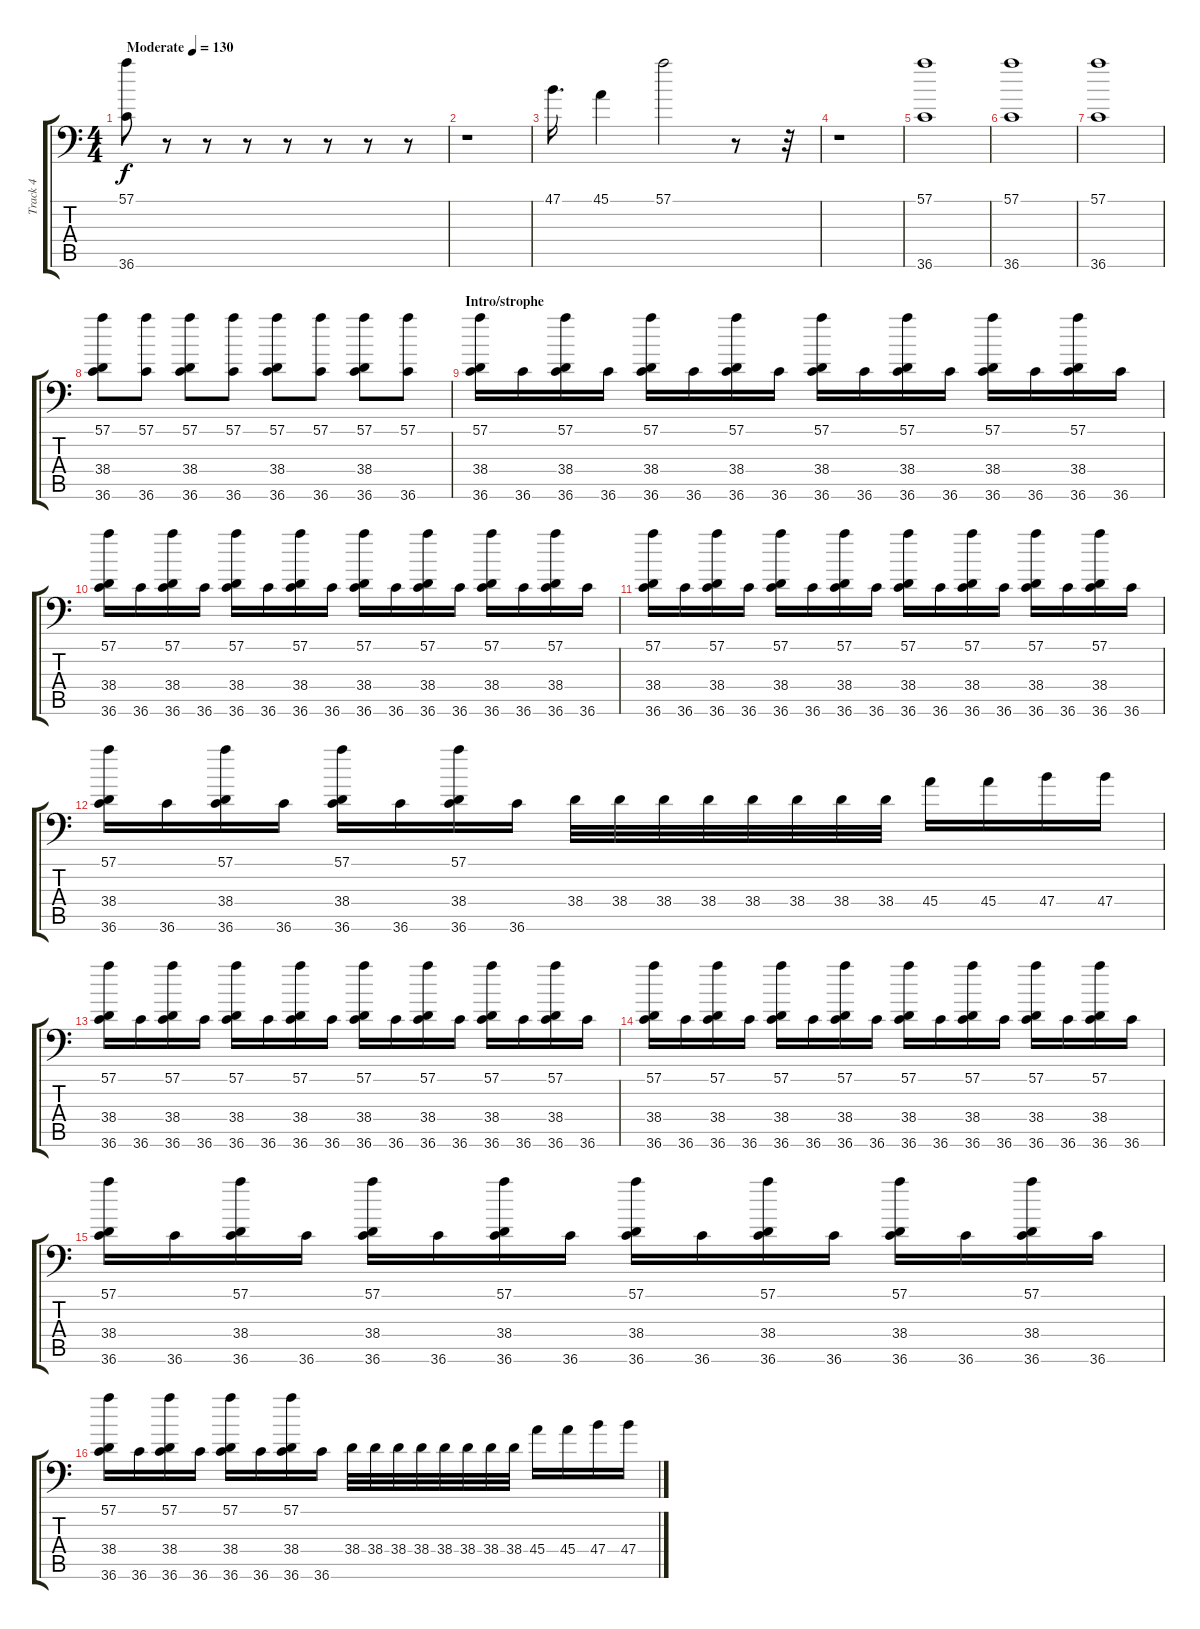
\track ("Track 4" "Track 4") {instrument acousticgrandpiano}
\staff {score tabs}
\tuning (C-1 C-1 C-1 C-1 C-1 C-1) {hide}
\ts (4 4)
\tempo (130 "Moderate")
\clef f4
\ks c
(57.1 36.6).8{dy f instrument acousticgrandpiano} r.8 r.8 r.8 r.8 r.8 r.8 r.8 |
r.1 |
47.1.16{d} 45.1.4 57.1.2 r.8 r.32 |
r.1 |
(57.1 36.6).1 |
(57.1 36.6).1 |
(57.1 36.6).1 |
(57.1 38.4 36.6).8 (57.1 36.6).8 (57.1 38.4 36.6).8 (57.1 36.6).8 (57.1 38.4 36.6).8 (57.1 36.6).8 (57.1 38.4 36.6).8 (57.1 36.6).8 |
\section ("" "Intro/strophe")
(57.1 38.4 36.6).16 36.6.16 (57.1 38.4 36.6).16 36.6.16 (57.1 38.4 36.6).16 36.6.16 (57.1 38.4 36.6).16 36.6.16 (57.1 38.4 36.6).16 36.6.16 (57.1 38.4 36.6).16 36.6.16 (57.1 38.4 36.6).16 36.6.16 (57.1 38.4 36.6).16 36.6.16 |
(57.1 38.4 36.6).16 36.6.16 (57.1 38.4 36.6).16 36.6.16 (57.1 38.4 36.6).16 36.6.16 (57.1 38.4 36.6).16 36.6.16 (57.1 38.4 36.6).16 36.6.16 (57.1 38.4 36.6).16 36.6.16 (57.1 38.4 36.6).16 36.6.16 (57.1 38.4 36.6).16 36.6.16 |
(57.1 38.4 36.6).16 36.6.16 (57.1 38.4 36.6).16 36.6.16 (57.1 38.4 36.6).16 36.6.16 (57.1 38.4 36.6).16 36.6.16 (57.1 38.4 36.6).16 36.6.16 (57.1 38.4 36.6).16 36.6.16 (57.1 38.4 36.6).16 36.6.16 (57.1 38.4 36.6).16 36.6.16 |
(57.1 38.4 36.6).16 36.6.16 (57.1 38.4 36.6).16 36.6.16 (57.1 38.4 36.6).16 36.6.16 (57.1 38.4 36.6).16 36.6.16 38.4.32 38.4.32 38.4.32 38.4.32 38.4.32 38.4.32 38.4.32 38.4.32 45.4.16 45.4.16 47.4.16 47.4.16 |
(57.1 38.4 36.6).16 36.6.16 (57.1 38.4 36.6).16 36.6.16 (57.1 38.4 36.6).16 36.6.16 (57.1 38.4 36.6).16 36.6.16 (57.1 38.4 36.6).16 36.6.16 (57.1 38.4 36.6).16 36.6.16 (57.1 38.4 36.6).16 36.6.16 (57.1 38.4 36.6).16 36.6.16 |
(57.1 38.4 36.6).16 36.6.16 (57.1 38.4 36.6).16 36.6.16 (57.1 38.4 36.6).16 36.6.16 (57.1 38.4 36.6).16 36.6.16 (57.1 38.4 36.6).16 36.6.16 (57.1 38.4 36.6).16 36.6.16 (57.1 38.4 36.6).16 36.6.16 (57.1 38.4 36.6).16 36.6.16 |
(57.1 38.4 36.6).16 36.6.16 (57.1 38.4 36.6).16 36.6.16 (57.1 38.4 36.6).16 36.6.16 (57.1 38.4 36.6).16 36.6.16 (57.1 38.4 36.6).16 36.6.16 (57.1 38.4 36.6).16 36.6.16 (57.1 38.4 36.6).16 36.6.16 (57.1 38.4 36.6).16 36.6.16 |
(57.1 38.4 36.6).16 36.6.16 (57.1 38.4 36.6).16 36.6.16 (57.1 38.4 36.6).16 36.6.16 (57.1 38.4 36.6).16 36.6.16 38.4.32 38.4.32 38.4.32 38.4.32 38.4.32 38.4.32 38.4.32 38.4.32 45.4.16 45.4.16 47.4.16 47.4.16
